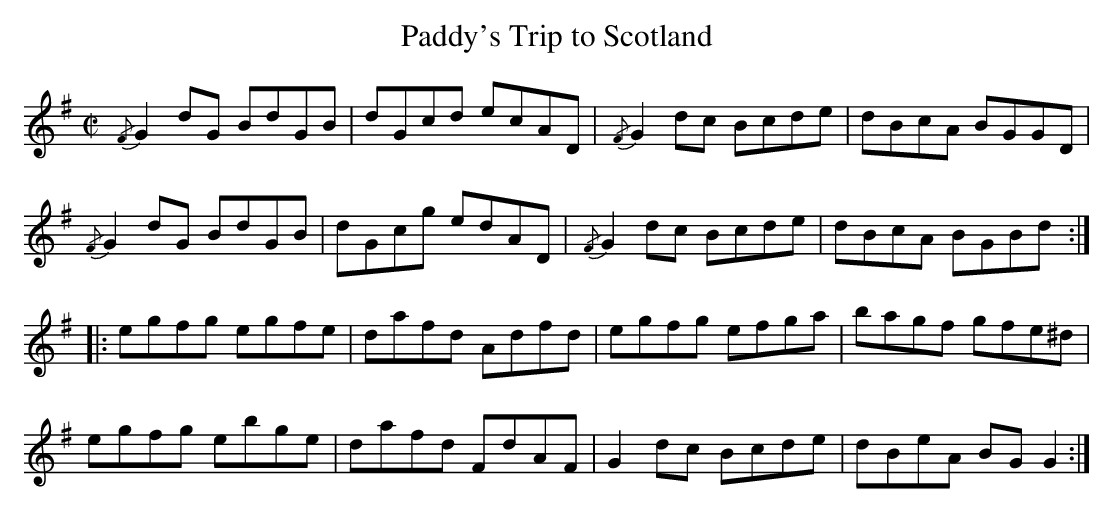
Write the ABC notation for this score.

X:1
U: ~ = !turn!
T:Paddy's Trip to Scotland
M:C|
L:1/8
K:G
{/F}G2 dG BdGB | dGcd ecAD | {/F}G2 dc Bcde | dBcA BGGD |
{/F}G2 dG BdGB | dGcg edAD | {/F}G2 dc Bcde | dBcA BGBd ::
egfg egfe | dafd Adfd | egfg efga | bagf gfe^d |
egfg ebge | dafd FdAF | G2 dc Bcde | dBeA BG G2 :|]
